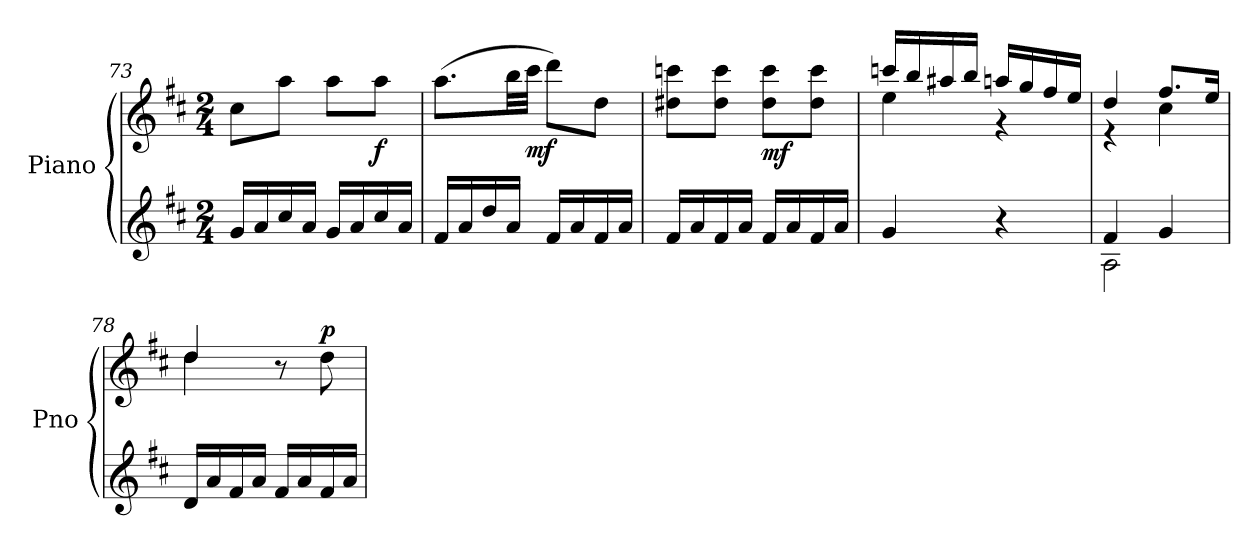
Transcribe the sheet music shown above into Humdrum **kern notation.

**kern	**kern	**dynam
*part1	*part1	*part1
*staff2	*staff1	*staff1/2
*I"Piano	*	*
*I'Pno	*	*
*clefG2	*clefG2	*
*k[f#c#]	*k[f#c#]	*
*M2/4	*M2/4	*
=73	=73	=73
16g/LL	8cc#\L	.
16a/	.	.
16cc#/	8aa\J	.
16a/JJ	.	.
16g/LL	8aa\L	.
16a/	.	.
!	!	!LO:DY:b
16cc#/	8aa\J	f
16a/JJ	.	.
!!LO:LB:g=z
=74	=74	=74
16f#/LL	(>8.aa\L	.
16a/	.	.
16dd/	.	.
16a/JJ	32bb\LL	.
!	!	!LO:DY:b
.	32ccc#\JJJ	mf
16f#/LL	8ddd\L)	.
16a/	.	.
16f#/	8dd\J	.
16a/JJ	.	.
=75	=75	=75
16f#/LL	8dd#X\ 8cccn\L	.
16a/	.	.
16f#/	8dd#\ 8ccc\J	.
16a/JJ	.	.
!	!	!LO:DY:b
16f#/LL	8dd#\ 8ccc\L	mf
16a/	.	.
16f#/	8dd#\ 8ccc\J	.
16a/JJ	.	.
=76	=76	=76
*	*^	*
4g/	16cccn/LL	4ee\	.
.	16bb/	.	.
.	16aa#X/	.	.
.	16bb/JJ	.	.
4r	16aan/LL	4r	.
.	16gg/	.	.
.	16ff#/	.	.
.	16ee/JJ	.	.
=77	=77	=77	=77
*^	*	*	*
4f#/	2A\	4dd/	4r	.
4g/	.	8.ff#/L	4cc#\	.
.	.	16ee/Jk	.	.
*v	*v	*	*	*
=78	=78	=78	=78
16d</LL	4dd/	4dd\	.
16a</	.	.	.
16f#</	.	.	.
16a/JJ	.	.	.
16f#/LL	8r	4rgyy	.
16a/	.	.	.
!	!	!	!LO:DY:a
16f#/	8dd\	.	p
16a/JJ	.	.	.
*	*v	*v	*
=	=	=
*-	*-	*-
